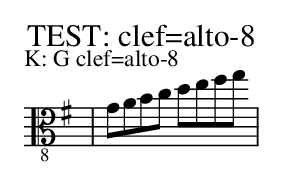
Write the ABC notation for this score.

X:1
T: TEST: clef=alto-8
P: K: G clef=alto-8
K: G clef=alto-8
| GABc defg |
